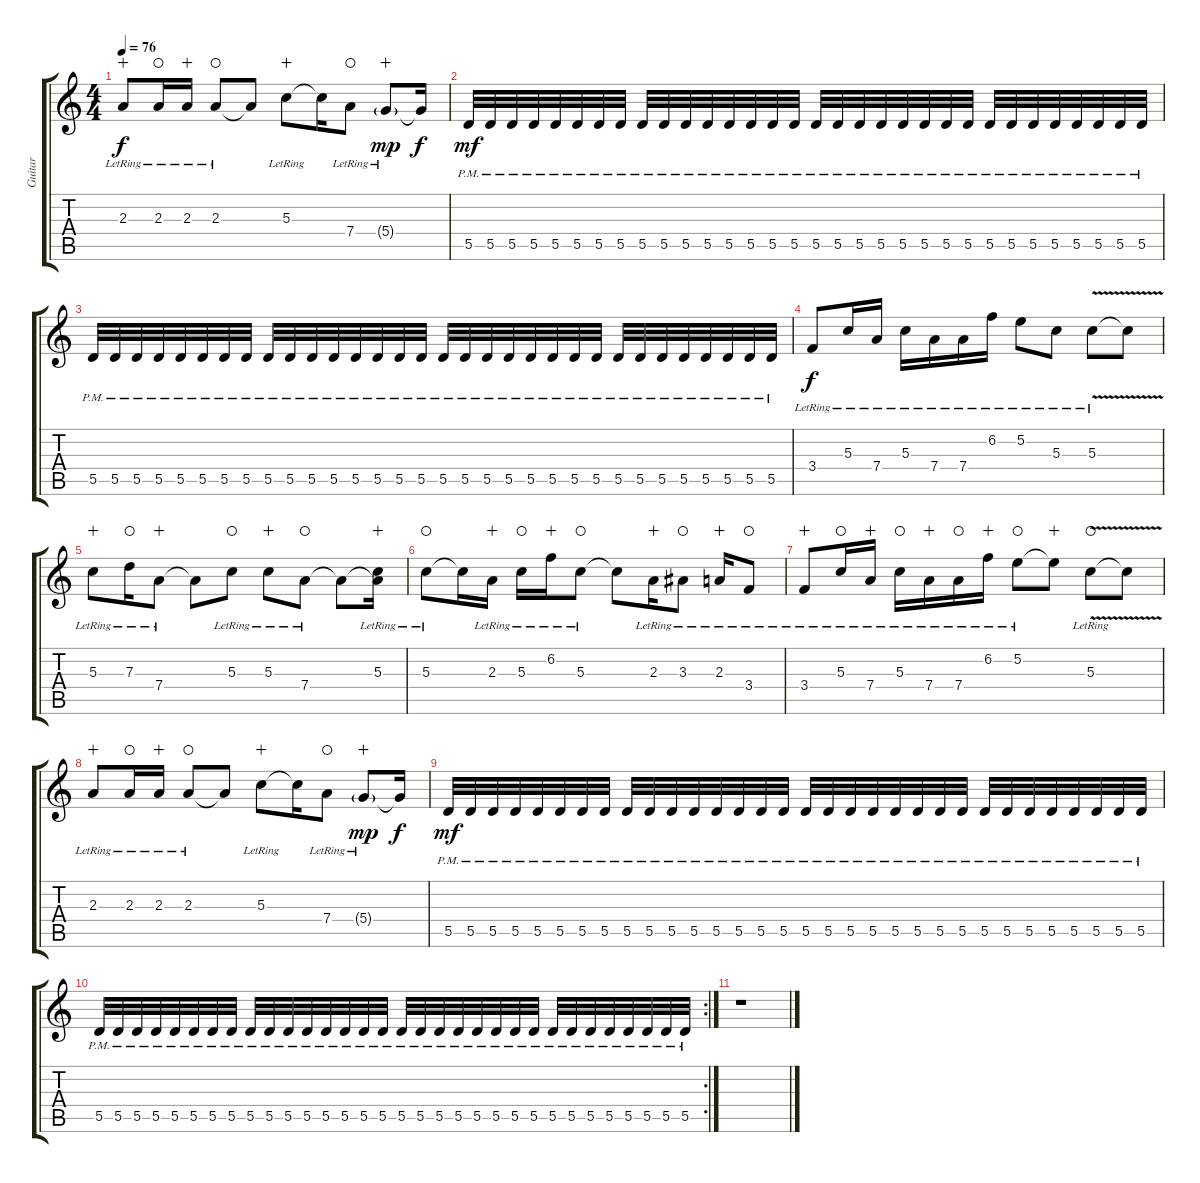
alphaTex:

\track ("Guitar" "Guitar") {instrument overdrivenguitar}
\staff {score tabs}
\tuning (E4 B3 G3 D3 A2 E2) {hide}
\ts (4 4)
\tempo 76
\clef g2
\ks c
2.3{lr}.8{dy f wahc} 2.3{lr}.16{waho} 2.3{lr}.16{wahc} 2.3{lr}.8{waho} 2.3{t}.8 5.3{lr}.8{wahc} 5.3{t}.16 7.4{lr}.8{waho} 5.4{g lr}.8{dy mp wahc} 5.4{t}.16{dy f} |
5.5{pm}.32{dy mf} 5.5{pm}.32 5.5{pm}.32 5.5{pm}.32 5.5{pm}.32 5.5{pm}.32 5.5{pm}.32 5.5{pm}.32 5.5{pm}.32 5.5{pm}.32 5.5{pm}.32 5.5{pm}.32 5.5{pm}.32 5.5{pm}.32 5.5{pm}.32 5.5{pm}.32 5.5{pm}.32 5.5{pm}.32 5.5{pm}.32 5.5{pm}.32 5.5{pm}.32 5.5{pm}.32 5.5{pm}.32 5.5{pm}.32 5.5{pm}.32 5.5{pm}.32 5.5{pm}.32 5.5{pm}.32 5.5{pm}.32 5.5{pm}.32 5.5{pm}.32 5.5{pm}.32 |
5.5{pm}.32 5.5{pm}.32 5.5{pm}.32 5.5{pm}.32 5.5{pm}.32 5.5{pm}.32 5.5{pm}.32 5.5{pm}.32 5.5{pm}.32 5.5{pm}.32 5.5{pm}.32 5.5{pm}.32 5.5{pm}.32 5.5{pm}.32 5.5{pm}.32 5.5{pm}.32 5.5{pm}.32 5.5{pm}.32 5.5{pm}.32 5.5{pm}.32 5.5{pm}.32 5.5{pm}.32 5.5{pm}.32 5.5{pm}.32 5.5{pm}.32 5.5{pm}.32 5.5{pm}.32 5.5{pm}.32 5.5{pm}.32 5.5{pm}.32 5.5{pm}.32 5.5{pm}.32 |
3.4{lr}.8{dy f} 5.3{lr}.16 7.4{lr}.16 5.3{lr}.16 7.4{lr}.16 7.4{lr}.16 6.2{lr}.16 5.2{lr}.8 5.3{lr}.8 5.3{v lr}.8 5.3{t}.8 |
5.3{lr}.8{wahc} 7.3{lr}.16{waho} 7.4{lr}.8{wahc} 7.4{t}.8 5.3{lr}.8{waho} 5.3{lr}.8{wahc} 7.4{lr}.8{waho} 7.4{t}.8 (5.3{lr} 7.4{t}).16{wahc} |
5.3{lr}.8{waho} 5.3{t}.16 2.3{lr}.16{wahc} 5.3{lr}.16{waho} 6.2{lr}.16{wahc} 5.3{lr}.8{waho} 5.3{t}.8 2.3{lr}.16{wahc} 3.3{lr}.8{waho} 2.3{lr}.16{wahc} 3.4{lr}.8{waho} |
3.4{lr}.8{wahc} 5.3{lr}.16{waho} 7.4{lr}.16{wahc} 5.3{lr}.16{waho} 7.4{lr}.16{wahc} 7.4{lr}.16{waho} 6.2{lr}.16{wahc} 5.2{lr}.8{waho} 5.2{t}.8{wahc} 5.3{v lr}.8{waho} 5.3{t}.8 |
2.3{lr}.8{wahc} 2.3{lr}.16{waho} 2.3{lr}.16{wahc} 2.3{lr}.8{waho} 2.3{t}.8 5.3{lr}.8{wahc} 5.3{t}.16 7.4{lr}.8{waho} 5.4{g lr}.8{dy mp wahc} 5.4{t}.16{dy f} |
5.5{pm}.32{dy mf} 5.5{pm}.32 5.5{pm}.32 5.5{pm}.32 5.5{pm}.32 5.5{pm}.32 5.5{pm}.32 5.5{pm}.32 5.5{pm}.32 5.5{pm}.32 5.5{pm}.32 5.5{pm}.32 5.5{pm}.32 5.5{pm}.32 5.5{pm}.32 5.5{pm}.32 5.5{pm}.32 5.5{pm}.32 5.5{pm}.32 5.5{pm}.32 5.5{pm}.32 5.5{pm}.32 5.5{pm}.32 5.5{pm}.32 5.5{pm}.32 5.5{pm}.32 5.5{pm}.32 5.5{pm}.32 5.5{pm}.32 5.5{pm}.32 5.5{pm}.32 5.5{pm}.32 |
\rc 2
5.5{pm}.32 5.5{pm}.32 5.5{pm}.32 5.5{pm}.32 5.5{pm}.32 5.5{pm}.32 5.5{pm}.32 5.5{pm}.32 5.5{pm}.32 5.5{pm}.32 5.5{pm}.32 5.5{pm}.32 5.5{pm}.32 5.5{pm}.32 5.5{pm}.32 5.5{pm}.32 5.5{pm}.32 5.5{pm}.32 5.5{pm}.32 5.5{pm}.32 5.5{pm}.32 5.5{pm}.32 5.5{pm}.32 5.5{pm}.32 5.5{pm}.32 5.5{pm}.32 5.5{pm}.32 5.5{pm}.32 5.5{pm}.32 5.5{pm}.32 5.5{pm}.32 5.5{pm}.32 |
r.1
